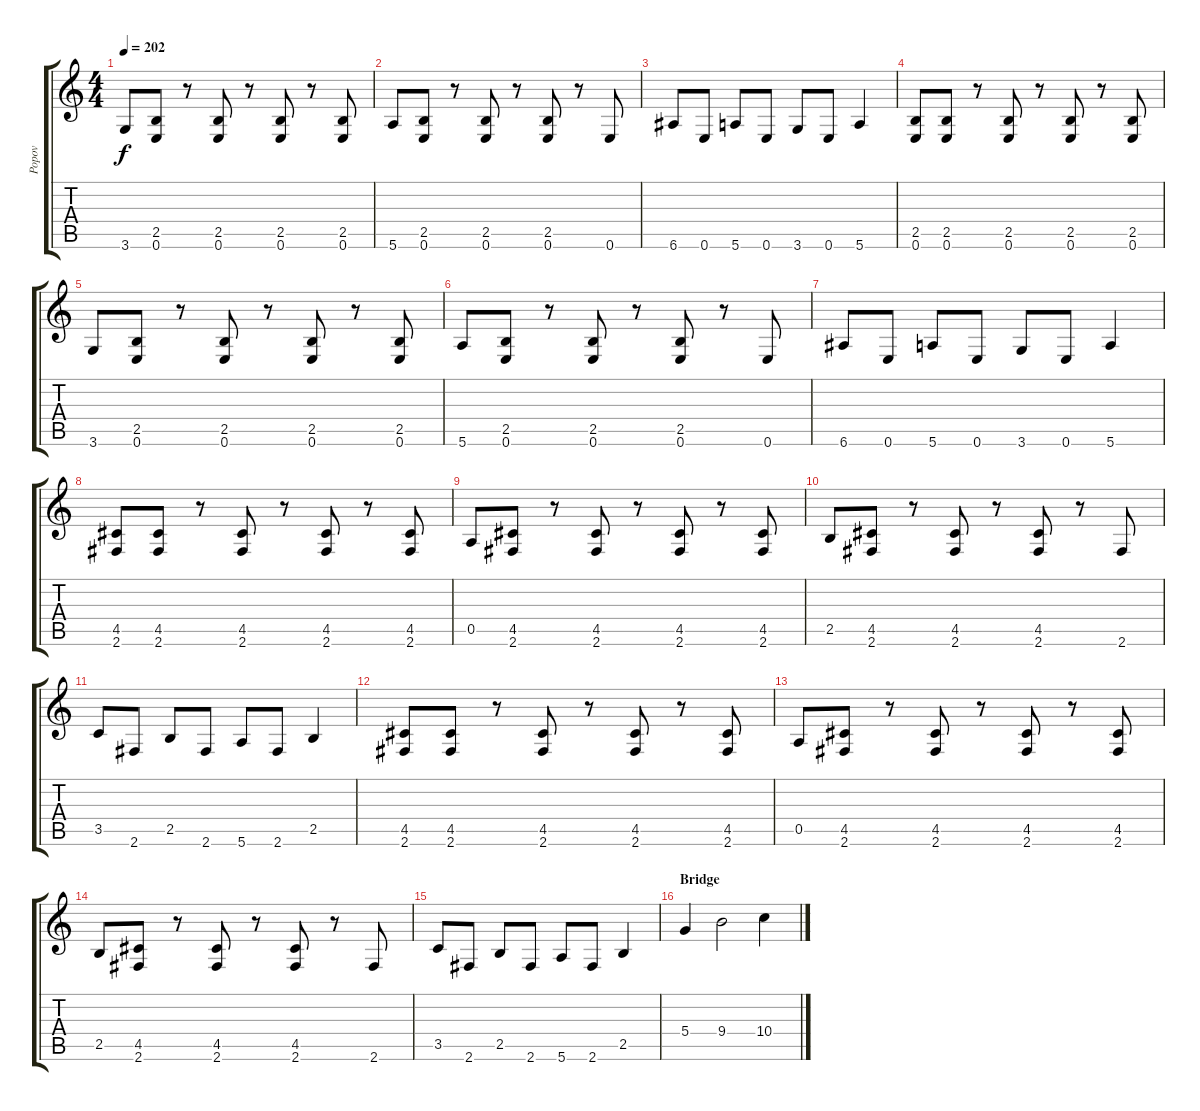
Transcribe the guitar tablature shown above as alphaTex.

\track ("Popov" "Popov") {instrument distortionguitar}
\staff {score tabs}
\tuning (E4 B3 G3 D3 A2 E2) {hide}
\ts (4 4)
\tempo 202
\clef g2
\ks c
3.6.8{dy f} (2.5 0.6).8 r.8 (2.5 0.6).8 r.8 (2.5 0.6).8 r.8 (2.5 0.6).8 |
5.6.8 (2.5 0.6).8 r.8 (2.5 0.6).8 r.8 (2.5 0.6).8 r.8 0.6.8 |
6.6.8 0.6.8 5.6.8 0.6.8 3.6.8 0.6.8 5.6.4 |
(2.5 0.6).8 (2.5 0.6).8 r.8 (2.5 0.6).8 r.8 (2.5 0.6).8 r.8 (2.5 0.6).8 |
3.6.8 (2.5 0.6).8 r.8 (2.5 0.6).8 r.8 (2.5 0.6).8 r.8 (2.5 0.6).8 |
5.6.8 (2.5 0.6).8 r.8 (2.5 0.6).8 r.8 (2.5 0.6).8 r.8 0.6.8 |
6.6.8 0.6.8 5.6.8 0.6.8 3.6.8 0.6.8 5.6.4 |
(4.5 2.6).8 (4.5 2.6).8 r.8 (4.5 2.6).8 r.8 (4.5 2.6).8 r.8 (4.5 2.6).8 |
0.5.8 (4.5 2.6).8 r.8 (4.5 2.6).8 r.8 (4.5 2.6).8 r.8 (4.5 2.6).8 |
2.5.8 (4.5 2.6).8 r.8 (4.5 2.6).8 r.8 (4.5 2.6).8 r.8 2.6.8 |
3.5.8 2.6.8 2.5.8 2.6.8 5.6.8 2.6.8 2.5.4 |
(4.5 2.6).8 (4.5 2.6).8 r.8 (4.5 2.6).8 r.8 (4.5 2.6).8 r.8 (4.5 2.6).8 |
0.5.8 (4.5 2.6).8 r.8 (4.5 2.6).8 r.8 (4.5 2.6).8 r.8 (4.5 2.6).8 |
2.5.8 (4.5 2.6).8 r.8 (4.5 2.6).8 r.8 (4.5 2.6).8 r.8 2.6.8 |
3.5.8 2.6.8 2.5.8 2.6.8 5.6.8 2.6.8 2.5.4 |
\section ("" "Bridge")
5.4.4{volume 14} 9.4.2 10.4.4
